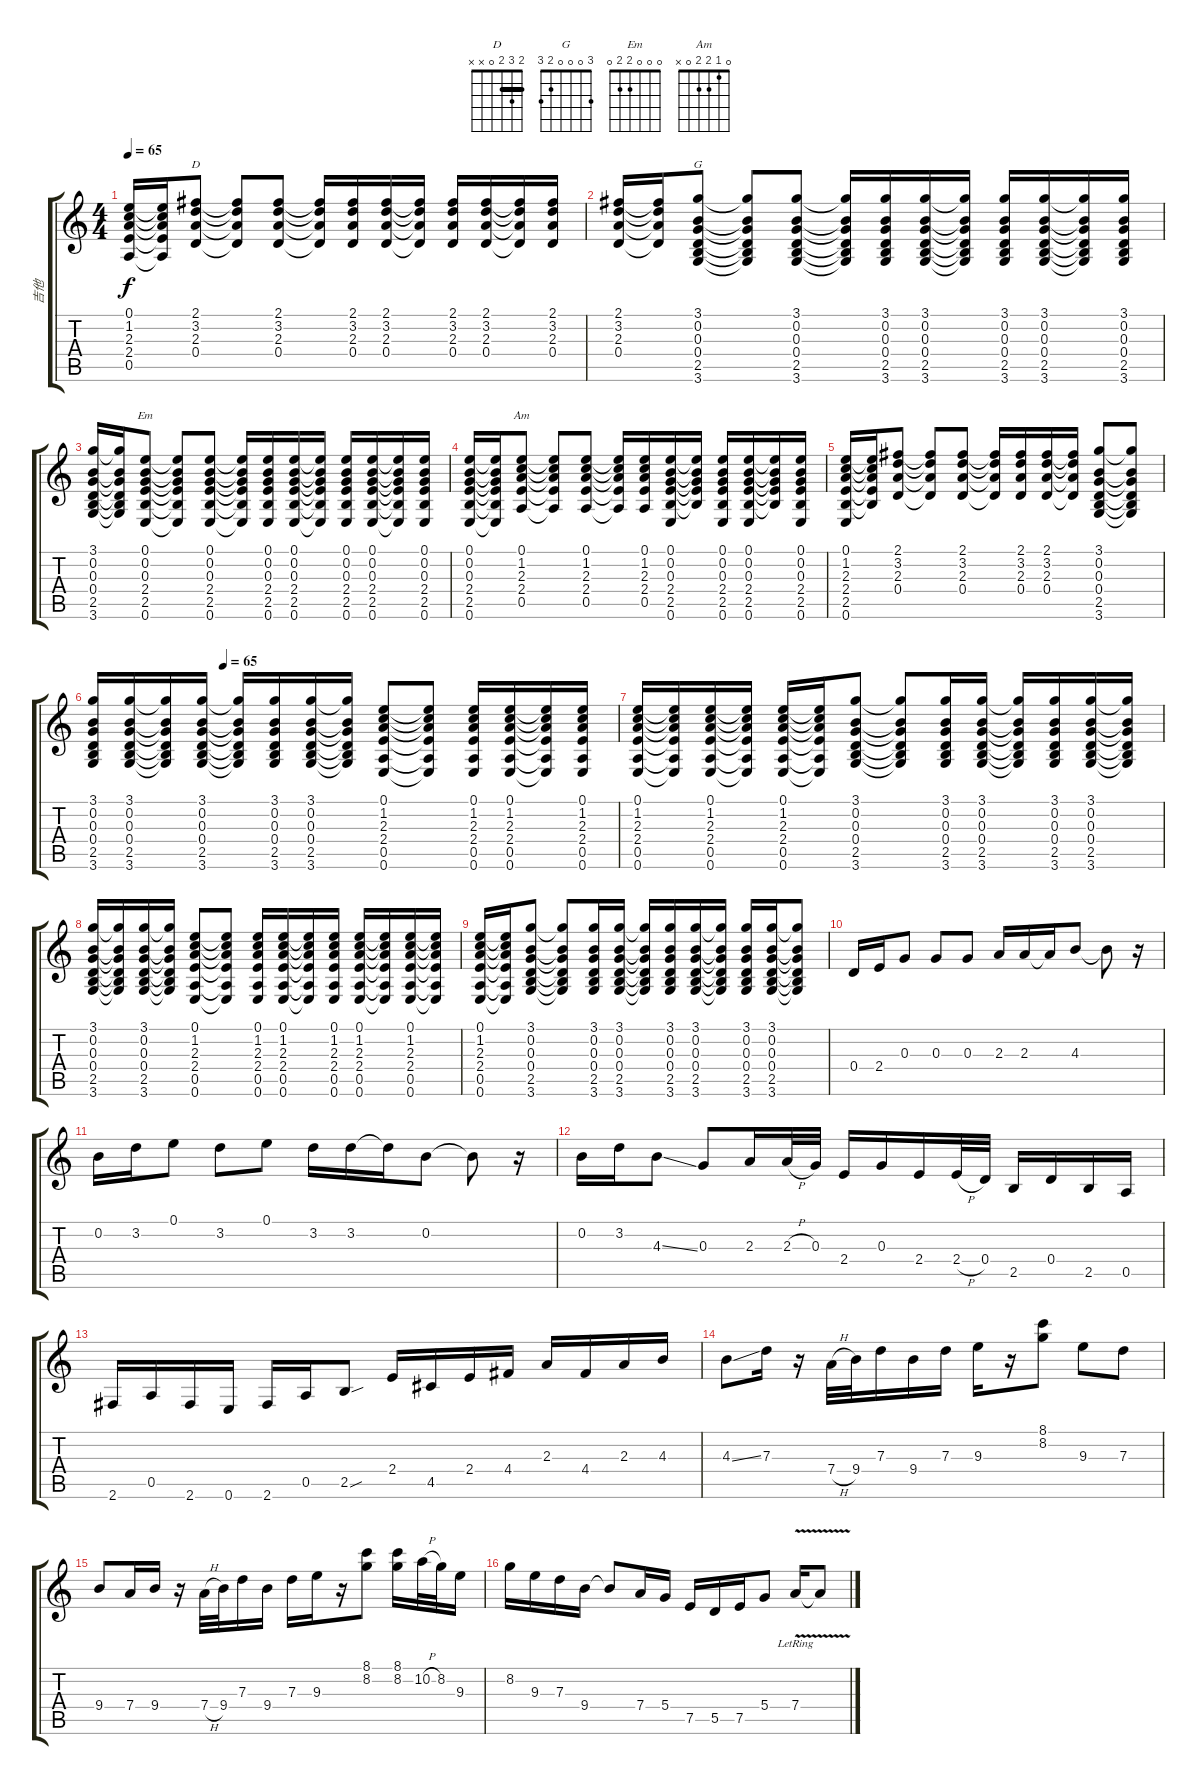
\track ("吉他" "吉他") {instrument acousticguitarsteel}
\staff {score tabs}
\tuning (E4 B3 G3 D3 A2 E2) {hide}
\chord ("D" 2 3 2 0 x x) {barre 2}
\chord ("G" 3 0 0 0 2 3)
\chord ("Em" 0 0 0 2 2 0)
\chord ("Am" 0 1 2 2 0 x)
\ts (4 4)
\tempo 65
\clef g2
\ks c
(0.1 1.2 2.3 2.4 0.5).16{dy f} (0.1{t} 1.2{t} 2.3{t} 2.4{t} 0.5{t}).16 (2.1 3.2 2.3 0.4).8{ch "D"} (2.1{t} 3.2{t} 2.3{t} 0.4{t}).8 (2.1 3.2 2.3 0.4).8 (2.1{t} 3.2{t} 2.3{t} 0.4{t}).16 (2.1 3.2 2.3 0.4).16 (2.1 3.2 2.3 0.4).16 (2.1{t} 3.2{t} 2.3{t} 0.4{t}).16 (2.1 3.2 2.3 0.4).16 (2.1 3.2 2.3 0.4).16 (2.1{t} 3.2{t} 2.3{t} 0.4{t}).16 (2.1 3.2 2.3 0.4).16 |
(2.1 3.2 2.3 0.4).16 (2.1{t} 3.2{t} 2.3{t} 0.4{t}).16 (3.1 0.2 0.3 0.4 2.5 3.6).8{ch "G"} (3.1{t} 0.2{t} 0.3{t} 0.4{t} 2.5{t} 3.6{t}).8 (3.1 0.2 0.3 0.4 2.5 3.6).8 (3.1{t} 0.2{t} 0.3{t} 0.4{t} 2.5{t} 3.6{t}).16 (3.1 0.2 0.3 0.4 2.5 3.6).16 (3.1 0.2 0.3 0.4 2.5 3.6).16 (3.1{t} 0.2{t} 0.3{t} 0.4{t} 2.5{t} 3.6{t}).16 (3.1 0.2 0.3 0.4 2.5 3.6).16 (3.1 0.2 0.3 0.4 2.5 3.6).16 (3.1{t} 0.2{t} 0.3{t} 0.4{t} 2.5{t} 3.6{t}).16 (3.1 0.2 0.3 0.4 2.5 3.6).16 |
(3.1 0.2 0.3 0.4 2.5 3.6).16 (3.1{t} 0.2{t} 0.3{t} 0.4{t} 2.5{t} 3.6{t}).16 (0.1 0.2 0.3 2.4 2.5 0.6).8{ch "Em"} (0.1{t} 0.2{t} 0.3{t} 2.4{t} 2.5{t} 0.6{t}).8 (0.1 0.2 0.3 2.4 2.5 0.6).8 (0.1{t} 0.2{t} 0.3{t} 2.4{t} 2.5{t} 0.6{t}).16 (0.1 0.2 0.3 2.4 2.5 0.6).16 (0.1 0.2 0.3 2.4 2.5 0.6).16 (0.1{t} 0.2{t} 0.3{t} 2.4{t} 2.5{t} 0.6{t}).16 (0.1 0.2 0.3 2.4 2.5 0.6).16 (0.1 0.2 0.3 2.4 2.5 0.6).16 (0.1{t} 0.2{t} 0.3{t} 2.4{t} 2.5{t} 0.6{t}).16 (0.1 0.2 0.3 2.4 2.5 0.6).16 |
(0.1 0.2 0.3 2.4 2.5 0.6).16 (0.1{t} 0.2{t} 0.3{t} 2.4{t} 2.5{t} 0.6{t}).16 (0.1 1.2 2.3 2.4 0.5).8{ch "Am"} (0.1{t} 1.2{t} 2.3{t} 2.4{t} 0.5{t}).8 (0.1 1.2 2.3 2.4 0.5).8 (0.1{t} 1.2{t} 2.3{t} 2.4{t} 0.5{t}).16 (0.1 1.2 2.3 2.4 0.5).16 (0.1 0.2 0.3 2.4 2.5 0.6).16 (0.1{t} 0.2{t} 0.3{t} 2.4{t} 2.5{t}).16 (0.1 0.2 0.3 2.4 2.5 0.6).16 (0.1 0.2 0.3 2.4 2.5 0.6).16 (0.1{t} 0.2{t} 0.3{t} 2.4{t} 2.5{t}).16 (0.1 0.2 0.3 2.4 2.5 0.6).16 |
(0.1 1.2 2.3 2.4 2.5 0.6).16 (0.1{t} 1.2{t} 2.3{t} 2.4{t} 2.5{t}).16 (2.1 3.2 2.3 0.4).8 (2.1{t} 3.2{t} 2.3{t} 0.4{t}).8 (2.1 3.2 2.3 0.4).8 (2.1{t} 3.2{t} 2.3{t} 0.4{t}).16 (2.1 3.2 2.3 0.4).16 (2.1 3.2 2.3 0.4).16 (2.1{t} 3.2{t} 2.3{t} 0.4{t}).16 (3.1 0.2 0.3 0.4 2.5 3.6).8 (3.1{t} 0.2{t} 0.3{t} 0.4{t} 2.5{t} 3.6{t}).8 |
\tempo (65 0.25)
(3.1 0.2 0.3 0.4 2.5 3.6).16 (3.1 0.2 0.3 0.4 2.5 3.6).16 (3.1{t} 0.2{t} 0.3{t} 0.4{t} 2.5{t} 3.6{t}).16 (3.1 0.2 0.3 0.4 2.5 3.6).16 (3.1{t} 0.2{t} 0.3{t} 0.4{t} 2.5{t} 3.6{t}).16 (3.1 0.2 0.3 0.4 2.5 3.6).16 (3.1 0.2 0.3 0.4 2.5 3.6).16 (3.1{t} 0.2{t} 0.3{t} 0.4{t} 2.5{t} 3.6{t}).16 (0.1 1.2 2.3 2.4 0.5 0.6).8 (0.1{t} 1.2{t} 2.3{t} 2.4{t} 0.5{t} 0.6{t}).8 (0.1 1.2 2.3 2.4 0.5 0.6).16 (0.1 1.2 2.3 2.4 0.5 0.6).16 (0.1{t} 1.2{t} 2.3{t} 2.4{t} 0.5{t} 0.6{t}).16 (0.1 1.2 2.3 2.4 0.5 0.6).16 |
(0.1 1.2 2.3 2.4 0.5 0.6).16 (0.1{t} 1.2{t} 2.3{t} 2.4{t} 0.5{t} 0.6{t}).16 (0.1 1.2 2.3 2.4 0.5 0.6).16 (0.1{t} 1.2{t} 2.3{t} 2.4{t} 0.5{t} 0.6{t}).16 (0.1 1.2 2.3 2.4 0.5 0.6).16 (0.1{t} 1.2{t} 2.3{t} 2.4{t} 0.5{t} 0.6{t}).16 (3.1 0.2 0.3 0.4 2.5 3.6).8 (3.1{t} 0.2{t} 0.3{t} 0.4{t} 2.5{t} 3.6{t}).8 (3.1 0.2 0.3 0.4 2.5 3.6).16 (3.1 0.2 0.3 0.4 2.5 3.6).16 (3.1{t} 0.2{t} 0.3{t} 0.4{t} 2.5{t} 3.6{t}).16 (3.1 0.2 0.3 0.4 2.5 3.6).16 (3.1 0.2 0.3 0.4 2.5 3.6).16 (3.1{t} 0.2{t} 0.3{t} 0.4{t} 2.5{t} 3.6{t}).16 |
(3.1 0.2 0.3 0.4 2.5 3.6).16 (3.1{t} 0.2{t} 0.3{t} 0.4{t} 2.5{t} 3.6{t}).16 (3.1 0.2 0.3 0.4 2.5 3.6).16 (3.1{t} 0.2{t} 0.3{t} 0.4{t} 2.5{t} 3.6{t}).16 (0.1 1.2 2.3 2.4 0.5 0.6).8 (0.1{t} 1.2{t} 2.3{t} 2.4{t} 0.5{t} 0.6{t}).8 (0.1 1.2 2.3 2.4 0.5 0.6).16 (0.1 1.2 2.3 2.4 0.5 0.6).16 (0.1{t} 1.2{t} 2.3{t} 2.4{t} 0.5{t} 0.6{t}).16 (0.1 1.2 2.3 2.4 0.5 0.6).16 (0.1 1.2 2.3 2.4 0.5 0.6).16 (0.1{t} 1.2{t} 2.3{t} 2.4{t} 0.5{t} 0.6{t}).16 (0.1 1.2 2.3 2.4 0.5 0.6).16 (0.1{t} 1.2{t} 2.3{t} 2.4{t} 0.5{t} 0.6{t}).16 |
(0.1 1.2 2.3 2.4 0.5 0.6).16 (0.1{t} 1.2{t} 2.3{t} 2.4{t} 0.5{t} 0.6{t}).16 (3.1 0.2 0.3 0.4 2.5 3.6).8 (3.1{t} 0.2{t} 0.3{t} 0.4{t} 2.5{t} 3.6{t}).8 (3.1 0.2 0.3 0.4 2.5 3.6).16 (3.1 0.2 0.3 0.4 2.5 3.6).16 (3.1{t} 0.2{t} 0.3{t} 0.4{t} 2.5{t} 3.6{t}).16 (3.1 0.2 0.3 0.4 2.5 3.6).16 (3.1 0.2 0.3 0.4 2.5 3.6).16 (3.1{t} 0.2{t} 0.3{t} 0.4{t} 2.5{t} 3.6{t}).16 (3.1 0.2 0.3 0.4 2.5 3.6).16 (3.1 0.2 0.3 0.4 2.5 3.6).16 (3.1{t} 0.2{t} 0.3{t} 0.4{t} 2.5{t} 3.6{t}).8 |
0.4.16{volume 16 instrument acousticguitarsteel} 2.4.16 0.3.8 0.3.8 0.3.8 2.3.16 2.3.16 2.3{t}.16 4.3.8 4.3{t}.8 r.16 |
0.2.16 3.2.16 0.1.8 3.2.8 0.1.8 3.2.16 3.2.16 3.2{t}.16 0.2.8 0.2{t}.8 r.16 |
0.2.16 3.2.16 4.3{ss}.8 0.3.8 2.3.16 2.3{h}.32 0.3.32 2.4.16 0.3.16 2.4.16 2.4{h}.32 0.4.32 2.5.16 0.4.16 2.5.16 0.5.16 |
2.6.16 0.5.16 2.6.16 0.6.16 2.6.16 0.5.16 2.5{sou}.8 2.4.16 4.5.16 2.4.16 4.4.16 2.3.16 4.4.16 2.3.16 4.3.16 |
4.3{ss}.8 7.3.16 r.16 7.4{h}.32 9.4.32 7.3.16 9.4.16 7.3.16 9.3.16 r.16 (8.1 8.2).8 9.3.8 7.3.8 |
9.4.8 7.4.16 9.4.16 r.16 7.4{h}.32 9.4.32 7.3.16 9.4.16 7.3.16 9.3.16 r.16 (8.1 8.2).8 (8.1 8.2).16 10.2{h}.32 8.2.32 9.3.16 |
8.2.16 9.3.16 7.3.16 9.4.16 9.4{t}.8 7.4.16 5.4.16 7.5.16 5.5.16 7.5.16 5.4.8 7.4{v lr}.16 7.4{t}.8
